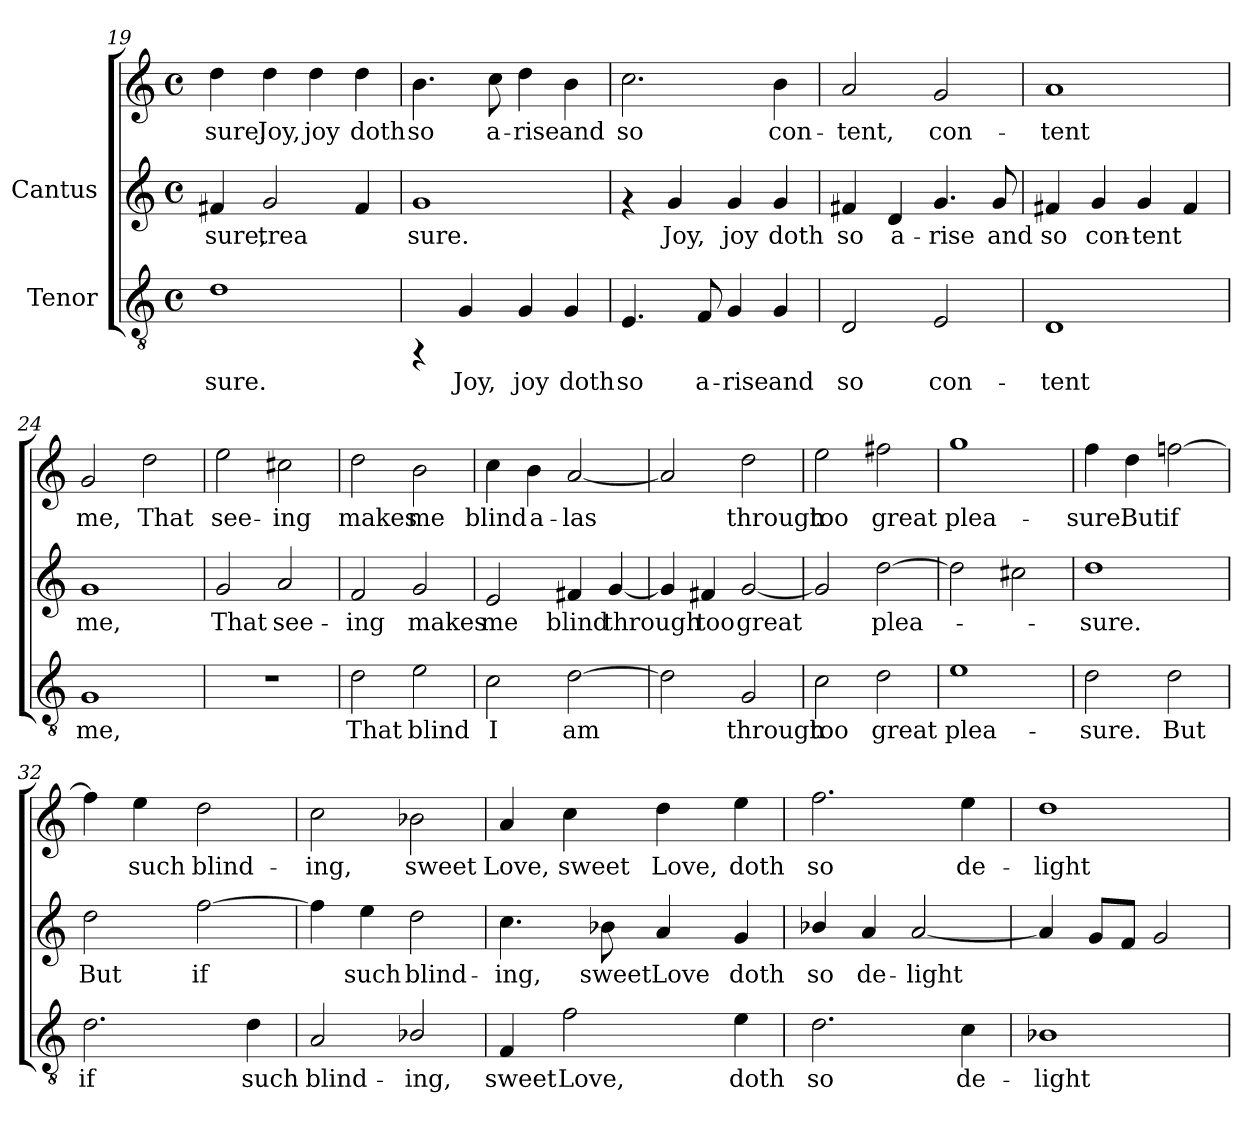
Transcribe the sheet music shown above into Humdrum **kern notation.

**kern	**text	**kern	**text	**kern	**text
*part2	*part2	*part1	*part1	*part1	*part1
*staff3	*staff3	*staff2	*staff2	*staff1	*staff1
*I"Tenor	*	*I"Cantus	*	*	*
*clefGv2	*	*clefG2	*	*clefG2	*
*M4/4	*	*M4/4	*	*M4/4	*
*met(c)	*	*met(c)	*	*met(c)	*
=19	=19	=19	=19	=19	=19
!	!LO:LY:b:cj	!	!LO:LY:b:cj	!	!LO:LY:b:cj
1d	-sure.	4f#X/	sure,	4dd\	-sure.
!	!	!	!LO:LY:b:cj	!	!LO:LY:b:cj
.	.	2g/	trea-	4dd\	Joy,
!	!	!	!	!	!LO:LY:b:cj
.	.	.	.	4dd\	joy
!	!	!	!LO:LY:b:cj	!	!LO:LY:b:cj
.	.	4f#/	--	4dd\	doth
!!LO:PB:g=z
=20	=20	=20	=20	=20	=20
!	!	!	!LO:LY:b:cj	!	!LO:LY:b:cj
4rFF	.	1g	sure.	4.b\	-so
!	!LO:LY:b:cj	!	!	!	!
4G/	Joy,	.	.	.	.
!	!	!	!	!	!LO:LY:b:cj
.	.	.	.	8cc\	a-
!	!LO:LY:b:cj	!	!	!	!LO:LY:b:cj
4G/	joy	.	.	4dd\	-rise
!	!LO:LY:b:cj	!	!	!	!LO:LY:b:cj
4G/	doth	.	.	4b\	and
=21	=21	=21	=21	=21	=21
!	!LO:LY:b:cj	!	!	!	!LO:LY:b:cj
4.E/	so	4rf	.	2.cc\	so
!	!	!	!LO:LY:b:cj	!	!
.	.	4g/	-Joy,	.	.
!	!LO:LY:b:cj	!	!	!	!
8F/	a-	.	.	.	.
!	!LO:LY:b:cj	!	!LO:LY:b:cj	!	!
4G/	-rise	4g/	joy	.	.
!	!LO:LY:b:cj	!	!LO:LY:b:cj	!	!LO:LY:b:cj
4G/	and	4g/	doth	4b\	con-
=22	=22	=22	=22	=22	=22
!	!LO:LY:b:cj	!	!LO:LY:b:cj	!	!LO:LY:b:cj
2D/	so	4f#X/	-so	2a/	tent,
!	!	!	!LO:LY:b:cj	!	!
.	.	4d/	a-	.	.
!	!LO:LY:b:cj	!	!LO:LY:b:cj	!	!LO:LY:b:cj
2E/	con-	4.g/	-rise	2g/	con-
!	!	!	!LO:LY:b:cj	!	!
.	.	8g/	and	.	.
=23	=23	=23	=23	=23	=23
!	!LO:LY:b:cj	!	!LO:LY:b:cj	!	!LO:LY:b:cj
1D	-tent	4f#X/	so	1a	tent
!	!	!	!LO:LY:b:cj	!	!
.	.	4g/	con-	.	.
!	!	!	!LO:LY:b:cj	!	!
.	.	4g/	-tent	.	.
!	!	!	!LO:LY:b:cj	!	!
.	.	4f#/	.	.	.
=24	=24	=24	=24	=24	=24
!	!LO:LY:b:cj	!	!LO:LY:b:cj	!	!LO:LY:b:cj
1G	me,	1g	me,	2g/	me,
!	!	!	!	!	!LO:LY:b:cj
.	.	.	.	2dd\	That
!!LO:LB:g=z
=25	=25	=25	=25	=25	=25
!	!	!	!LO:LY:b:cj	!	!LO:LY:b:cj
1r	.	2g/	That	2ee\	see-
!	!	!	!LO:LY:b:cj	!	!LO:LY:b:cj
.	.	2a/	see-	2cc#X\	-ing
=26	=26	=26	=26	=26	=26
!	!LO:LY:b:cj	!	!LO:LY:b:cj	!	!LO:LY:b:cj
2d\	That	2f/	ing	2dd\	-makes
!	!LO:LY:b:cj	!	!LO:LY:b:cj	!	!LO:LY:b:cj
2e\	blind	2g/	makes	2b\	me
=27	=27	=27	=27	=27	=27
!	!LO:LY:b:cj	!	!LO:LY:b:cj	!	!LO:LY:b:cj
2c\	I	2e/	me	4cc\	blind
!	!	!	!	!	!LO:LY:b:cj
.	.	.	.	4b\	a-
!	!LO:LY:b:cj	!	!LO:LY:b:cj	!	!LO:LY:b:cj
[>2d\	am	4f#X/	blind	[<2a/	-las
!	!	!	!LO:LY:b:cj	!	!
.	.	[<4g/	through	.	.
=28	=28	=28	=28	=28	=28
!	!LO:LY:b:cj	!	!LO:LY:b:cj	!	!LO:LY:b:cj
2d\]	.	4g/]	.	2a/]	.
!	!	!	!LO:LY:b:cj	!	!
.	.	4f#X/	too	.	.
!	!LO:LY:b:cj	!	!LO:LY:b:cj	!	!LO:LY:b:cj
2G/	through	[<2g/	great	2dd\	through
=29	=29	=29	=29	=29	=29
!	!LO:LY:b:cj	!	!LO:LY:b:cj	!	!LO:LY:b:cj
2c\	too	2g/]	.	2ee\	too
!	!LO:LY:b:cj	!	!LO:LY:b:cj	!	!LO:LY:b:cj
2d\	great	[>2dd\	plea-	2ff#X\	great
=30	=30	=30	=30	=30	=30
!	!LO:LY:b:cj	!	!	!	!LO:LY:b:cj
1e	plea-	2dd\]	.	1gg	-plea-
.	.	2cc#X\	.	.	.
!!LO:LB:g=z
=31	=31	=31	=31	=31	=31
!	!LO:LY:b:cj	!	!LO:LY:b:cj	!	!LO:LY:b:cj
2d\	-sure.	1dd	sure.	4ff\	-sure.
!	!	!	!	!	!LO:LY:b:cj
.	.	.	.	4dd\	But
!	!LO:LY:b:cj	!	!	!	!LO:LY:b:cj
2d\	But	.	.	[>2ffn\	if
=32	=32	=32	=32	=32	=32
!	!LO:LY:b:cj	!	!LO:LY:b:cj	!	!LO:LY:b:cj
2.d\	if	2dd\	-But	4ff\]	.
!	!	!	!	!	!LO:LY:b:cj
.	.	.	.	4ee\	such
!	!	!	!LO:LY:b:cj	!	!LO:LY:b:cj
.	.	[>2ff\	if	2dd\	blind-
!	!LO:LY:b:cj	!	!	!	!
4d\	such	.	.	.	.
=33	=33	=33	=33	=33	=33
!	!LO:LY:b:cj	!	!LO:LY:b:cj	!	!LO:LY:b:cj
2A/	blind-	4ff\]	.	2cc\	ing,
!	!	!	!LO:LY:b:cj	!	!
.	.	4ee\	such	.	.
!	!LO:LY:b:cj	!	!LO:LY:b:cj	!	!LO:LY:b:cj
2B-X/	-ing,	2dd\	blind-	2b-X\	sweet
=34	=34	=34	=34	=34	=34
!	!LO:LY:b:cj	!	!LO:LY:b:cj	!	!LO:LY:b:cj
4F/	sweet	4.cc\	ing,	4a/	-Love,
!	!LO:LY:b:cj	!	!	!	!LO:LY:b:cj
2f\	Love,	.	.	4cc\	sweet
!	!	!	!LO:LY:b:cj	!	!
.	.	8b-X\	sweet	.	.
!	!	!	!LO:LY:b:cj	!	!LO:LY:b:cj
.	.	4a/	Love	4dd\	Love,
!	!LO:LY:b:cj	!	!LO:LY:b:cj	!	!LO:LY:b:cj
4e\	doth	4g/	doth	4ee\	doth
=35	=35	=35	=35	=35	=35
!	!LO:LY:b:cj	!	!LO:LY:b:cj	!	!LO:LY:b:cj
2.d\	so	4b-X/	-so	2.ff\	so
!	!	!	!LO:LY:b:cj	!	!
.	.	4a/	de-	.	.
!	!	!	!LO:LY:b:cj	!	!
.	.	[<2a/	-light	.	.
!	!LO:LY:b:cj	!	!	!	!LO:LY:b:cj
4c\	de-	.	.	4ee\	de-
!!LO:LB:g=z
=36	=36	=36	=36	=36	=36
!	!LO:LY:b:cj	!	!	!	!LO:LY:b:cj
1B-X	-light	4a/]	.	1dd	light
.	.	8g/L	.	.	.
.	.	8f/J	.	.	.
.	.	2g/	.	.	.
=	=	=	=	=	=
*-	*-	*-	*-	*-	*-
